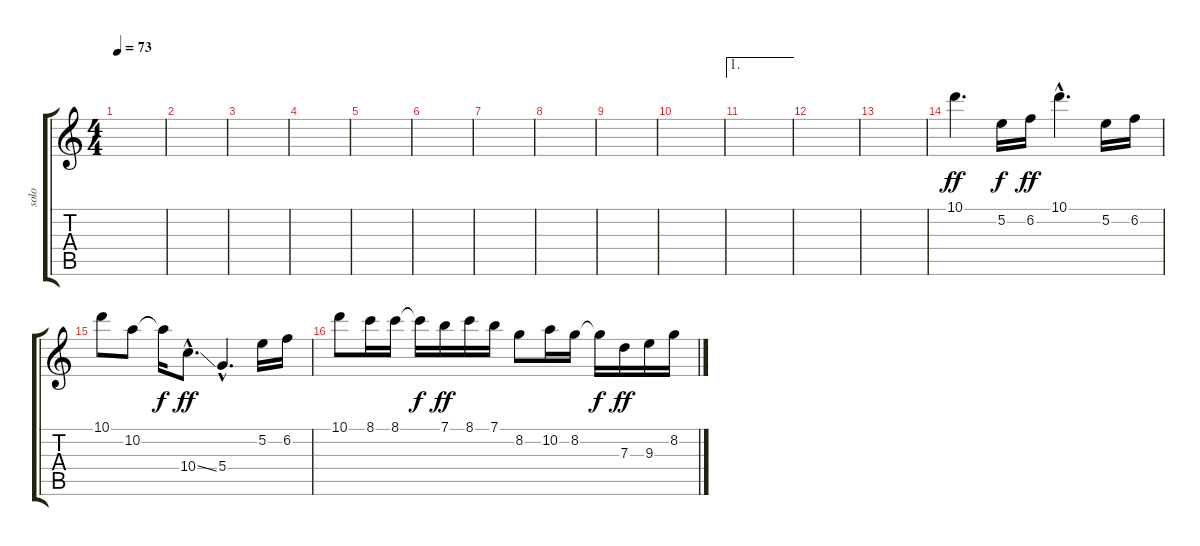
\track ("solo" "solo") {instrument distortionguitar}
\staff {score tabs}
\tuning (E4 B3 G3 D3 A2 E2) {hide}
\ts (4 4)
\tempo 73
\clef g2
\ks c
|
|
|
|
|
|
|
|
|
|
\ae 1
|
|
|
10.1.4{d dy ff volume 12 instrument guitarharmonics} 5.2.16{dy f volume 11 instrument distortionguitar} 6.2.16{dy ff} 10.1{hac}.4{d instrument guitarharmonics} 5.2.16{volume 10 instrument distortionguitar} 6.2.16 |
10.1.8{instrument guitarharmonics} 10.2.8 10.2{t}.16{dy f} 10.4{ss hac}.8{d dy ff} 5.4{hac}.4{d} 5.2.16{volume 10 instrument distortionguitar} 6.2.16 |
10.1.8 8.1.16 8.1.16 8.1{t}.16{dy f} 7.1.16{dy ff} 8.1.16 7.1.16 8.2.8 10.2.16 8.2.16 8.2{t}.16{dy f} 7.3.16{dy ff} 9.3.16 8.2.16
